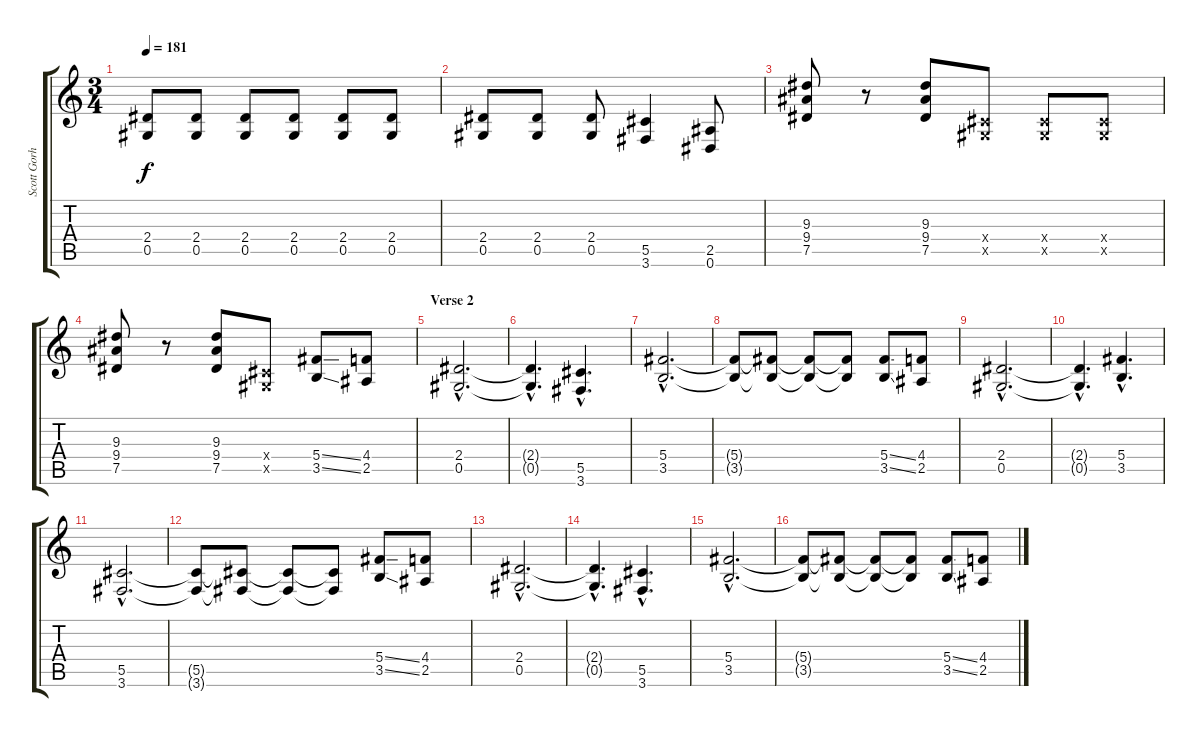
\track ("Scott Gorham" "Scott Gorh") {instrument distortionguitar}
\staff {score tabs}
\tuning (Eb4 Bb3 Gb3 Db3 Ab2 Eb2) {hide}
\ts (3 4)
\tempo 181
\clef g2
\ks c
(2.4 0.5).8{dy f} (2.4 0.5).8 (2.4 0.5).8 (2.4 0.5).8 (2.4 0.5).8 (2.4 0.5).8 |
(2.4 0.5).8 (2.4 0.5).8 (2.4 0.5).8 (5.5 3.6).4 (2.5 0.6).8 |
(9.3 9.4 7.5).8 r.8 (9.3 9.4 7.5).8 (0.4{x} 0.5{x}).8 (0.4{x} 0.5{x}).8 (0.4{x} 0.5{x}).8 |
(9.3 9.4 7.5).8 r.8 (9.3 9.4 7.5).8 (0.4{x} 0.5{x}).8 (5.4{ss} 3.5{ss}).8 (4.4 2.5).8 |
\section ("" "Verse 2")
(2.4{hac} 0.5{hac}).2{d volume 16 instrument distortionguitar} |
(2.4{hac t} 0.5{hac t}).4{d} (5.5{hac} 3.6{hac}).4{d} |
(5.4{hac} 3.5{hac}).2{d} |
(5.4{t} 3.5{t}).8 (5.4{t} 3.5{t}).8 (5.4{t} 3.5{t}).8 (5.4{t} 3.5{t}).8 (5.4{ss} 3.5{ss}).8 (4.4 2.5).8 |
(2.4{hac} 0.5{hac}).2{d} |
(2.4{hac t} 0.5{hac t}).4{d} (5.4{hac} 3.5{hac}).4{d} |
(5.5{hac} 3.6{hac}).2{d} |
(5.5{t} 3.6{t}).8 (5.5{t} 3.6{t}).8 (5.5{t} 3.6{t}).8 (5.5{t} 3.6{t}).8 (5.4{ss} 3.5{ss}).8 (4.4 2.5).8 |
(2.4{hac} 0.5{hac}).2{d} |
(2.4{hac t} 0.5{hac t}).4{d} (5.5{hac} 3.6{hac}).4{d} |
(5.4{hac} 3.5{hac}).2{d} |
(5.4{t} 3.5{t}).8 (5.4{t} 3.5{t}).8 (5.4{t} 3.5{t}).8 (5.4{t} 3.5{t}).8 (5.4{ss} 3.5{ss}).8 (4.4 2.5).8
